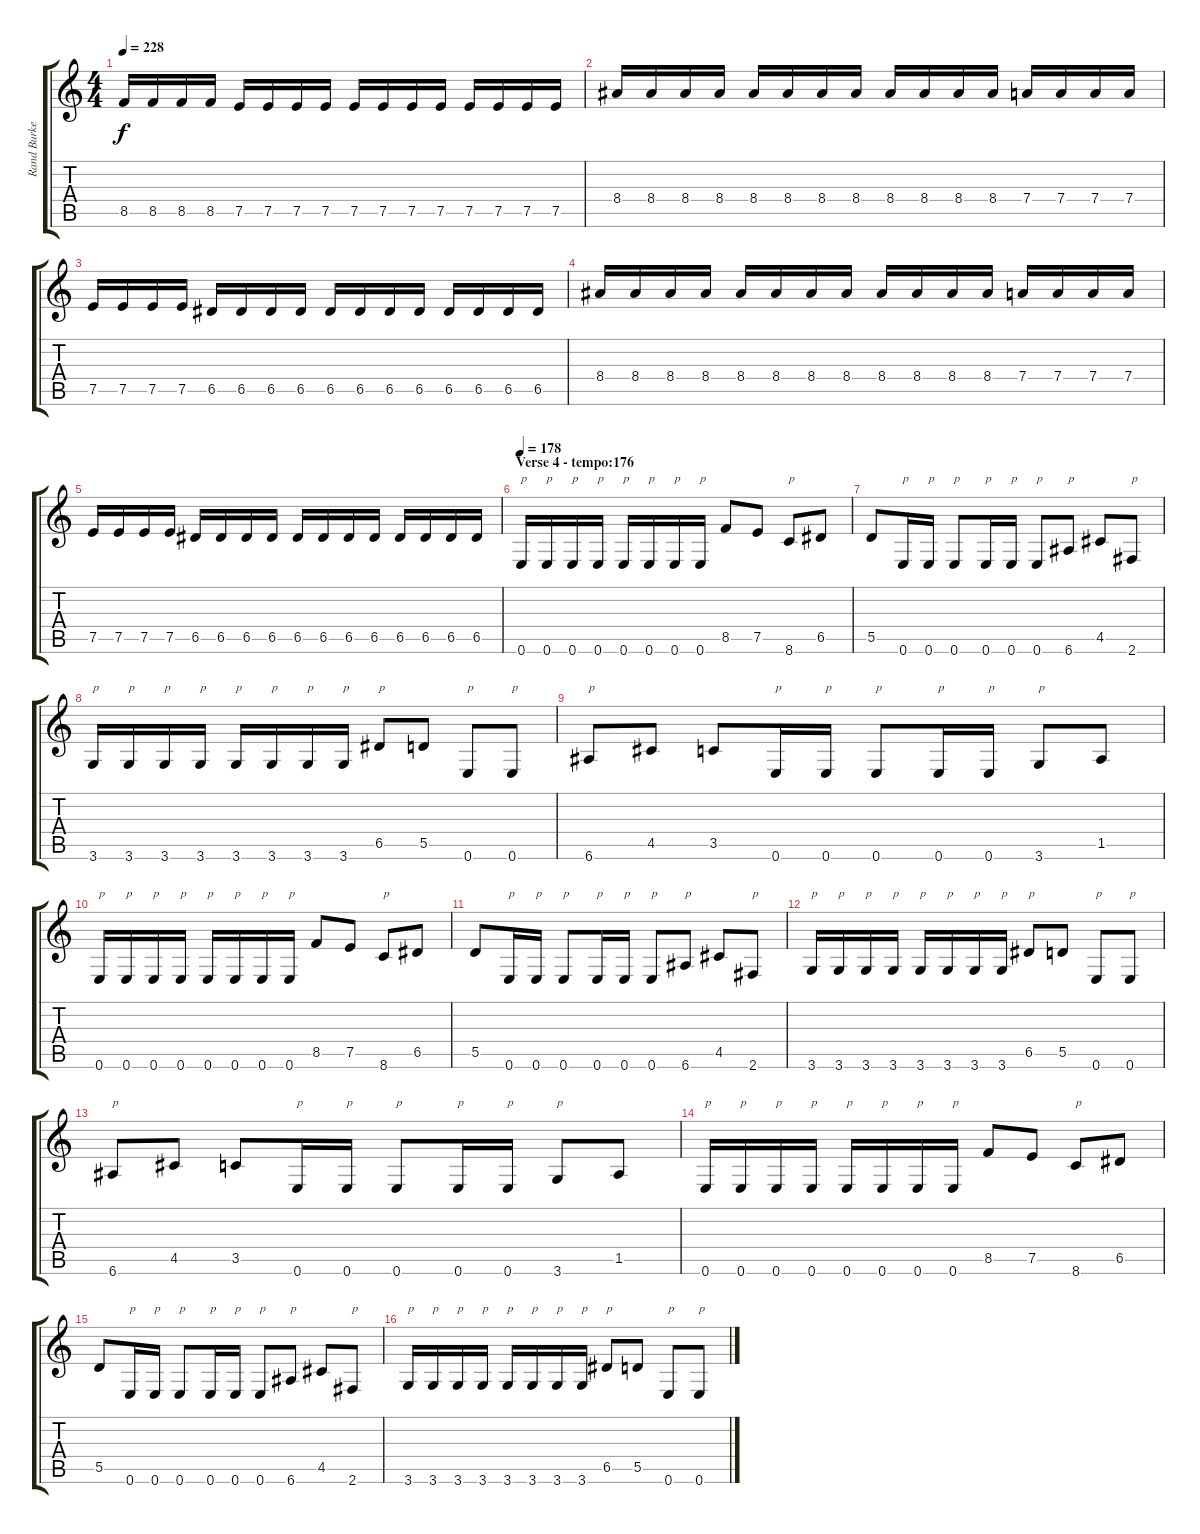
\track ("Rand Burkey" "Rand Burke") {instrument distortionguitar}
\staff {score tabs}
\tuning (E4 B3 G3 D3 A2 E2) {hide}
\ts (4 4)
\tempo 228
\clef g2
\ks c
8.5.16{dy f} 8.5.16 8.5.16 8.5.16 7.5.16 7.5.16 7.5.16 7.5.16 7.5.16 7.5.16 7.5.16 7.5.16 7.5.16 7.5.16 7.5.16 7.5.16 |
8.4.16 8.4.16 8.4.16 8.4.16 8.4.16 8.4.16 8.4.16 8.4.16 8.4.16 8.4.16 8.4.16 8.4.16 7.4.16 7.4.16 7.4.16 7.4.16 |
7.5.16 7.5.16 7.5.16 7.5.16 6.5.16 6.5.16 6.5.16 6.5.16 6.5.16 6.5.16 6.5.16 6.5.16 6.5.16 6.5.16 6.5.16 6.5.16 |
8.4.16 8.4.16 8.4.16 8.4.16 8.4.16 8.4.16 8.4.16 8.4.16 8.4.16 8.4.16 8.4.16 8.4.16 7.4.16 7.4.16 7.4.16 7.4.16 |
7.5.16 7.5.16 7.5.16 7.5.16 6.5.16 6.5.16 6.5.16 6.5.16 6.5.16 6.5.16 6.5.16 6.5.16 6.5.16 6.5.16 6.5.16 6.5.16 |
\section ("" "Verse 4 - tempo:176")
\tempo 178
0.6.16{txt "p"} 0.6.16{txt "p"} 0.6.16{txt "p"} 0.6.16{txt "p"} 0.6.16{txt "p"} 0.6.16{txt "p"} 0.6.16{txt "p"} 0.6.16{txt "p"} 8.5.8 7.5.8 8.6.8{txt "p"} 6.5.8 |
5.5.8 0.6.16{txt "p"} 0.6.16{txt "p"} 0.6.8{txt "p"} 0.6.16{txt "p"} 0.6.16{txt "p"} 0.6.8{txt "p"} 6.6.8{txt "p"} 4.5.8 2.6.8{txt "p"} |
3.6.16{txt "p"} 3.6.16{txt "p"} 3.6.16{txt "p"} 3.6.16{txt "p"} 3.6.16{txt "p"} 3.6.16{txt "p"} 3.6.16{txt "p"} 3.6.16{txt "p"} 6.5.8{txt "p"} 5.5.8 0.6.8{txt "p"} 0.6.8{txt "p"} |
6.6.8{txt "p"} 4.5.8 3.5.8 0.6.16{txt "p"} 0.6.16{txt "p"} 0.6.8{txt "p"} 0.6.16{txt "p"} 0.6.16{txt "p"} 3.6.8{txt "p"} 1.5.8 |
0.6.16{txt "p"} 0.6.16{txt "p"} 0.6.16{txt "p"} 0.6.16{txt "p"} 0.6.16{txt "p"} 0.6.16{txt "p"} 0.6.16{txt "p"} 0.6.16{txt "p"} 8.5.8 7.5.8 8.6.8{txt "p"} 6.5.8 |
5.5.8 0.6.16{txt "p"} 0.6.16{txt "p"} 0.6.8{txt "p"} 0.6.16{txt "p"} 0.6.16{txt "p"} 0.6.8{txt "p"} 6.6.8{txt "p"} 4.5.8 2.6.8{txt "p"} |
3.6.16{txt "p"} 3.6.16{txt "p"} 3.6.16{txt "p"} 3.6.16{txt "p"} 3.6.16{txt "p"} 3.6.16{txt "p"} 3.6.16{txt "p"} 3.6.16{txt "p"} 6.5.8{txt "p"} 5.5.8 0.6.8{txt "p"} 0.6.8{txt "p"} |
6.6.8{txt "p"} 4.5.8 3.5.8 0.6.16{txt "p"} 0.6.16{txt "p"} 0.6.8{txt "p"} 0.6.16{txt "p"} 0.6.16{txt "p"} 3.6.8{txt "p"} 1.5.8 |
0.6.16{txt "p"} 0.6.16{txt "p"} 0.6.16{txt "p"} 0.6.16{txt "p"} 0.6.16{txt "p"} 0.6.16{txt "p"} 0.6.16{txt "p"} 0.6.16{txt "p"} 8.5.8 7.5.8 8.6.8{txt "p"} 6.5.8 |
5.5.8 0.6.16{txt "p"} 0.6.16{txt "p"} 0.6.8{txt "p"} 0.6.16{txt "p"} 0.6.16{txt "p"} 0.6.8{txt "p"} 6.6.8{txt "p"} 4.5.8 2.6.8{txt "p"} |
3.6.16{txt "p"} 3.6.16{txt "p"} 3.6.16{txt "p"} 3.6.16{txt "p"} 3.6.16{txt "p"} 3.6.16{txt "p"} 3.6.16{txt "p"} 3.6.16{txt "p"} 6.5.8{txt "p"} 5.5.8 0.6.8{txt "p"} 0.6.8{txt "p"}
